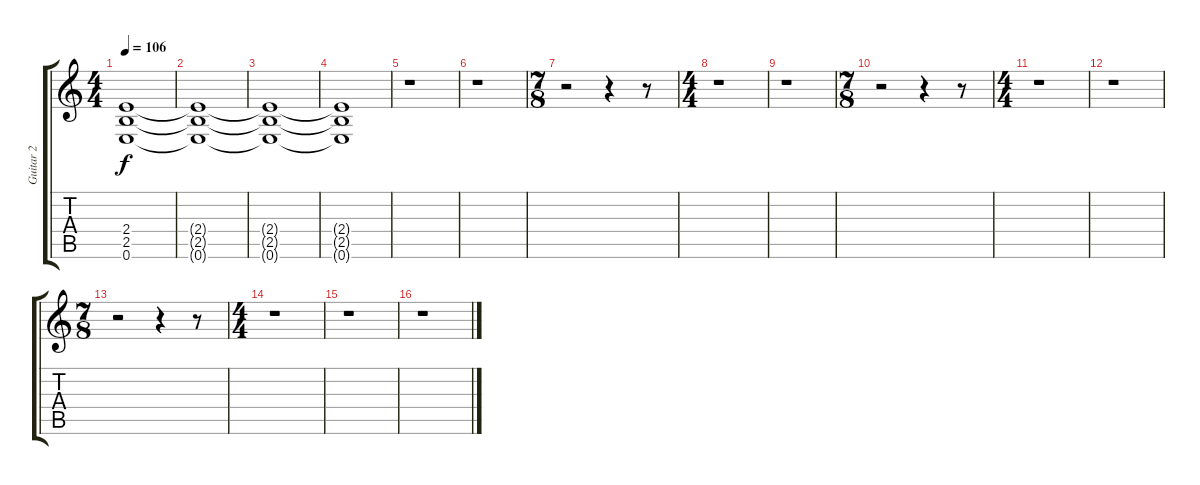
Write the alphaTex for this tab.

\track ("Guitar 2" "Guitar 2") {instrument overdrivenguitar}
\staff {score tabs}
\tuning (E4 B3 G3 D3 A2 E2) {hide}
\ts (4 4)
\tempo 106
\clef g2
\ks c
(2.4 2.5 0.6).1{dy f} |
(2.4{t} 2.5{t} 0.6{t}).1 |
(2.4{t} 2.5{t} 0.6{t}).1 |
(2.4{t} 2.5{t} 0.6{t}).1 |
r.1 |
r.1 |
\ts (7 8)
r.2 r.4 r.8 |
\ts (4 4)
r.1 |
r.1 |
\ts (7 8)
r.2 r.4 r.8 |
\ts (4 4)
r.1 |
r.1 |
\ts (7 8)
r.2 r.4 r.8 |
\ts (4 4)
r.1 |
r.1 |
r.1
